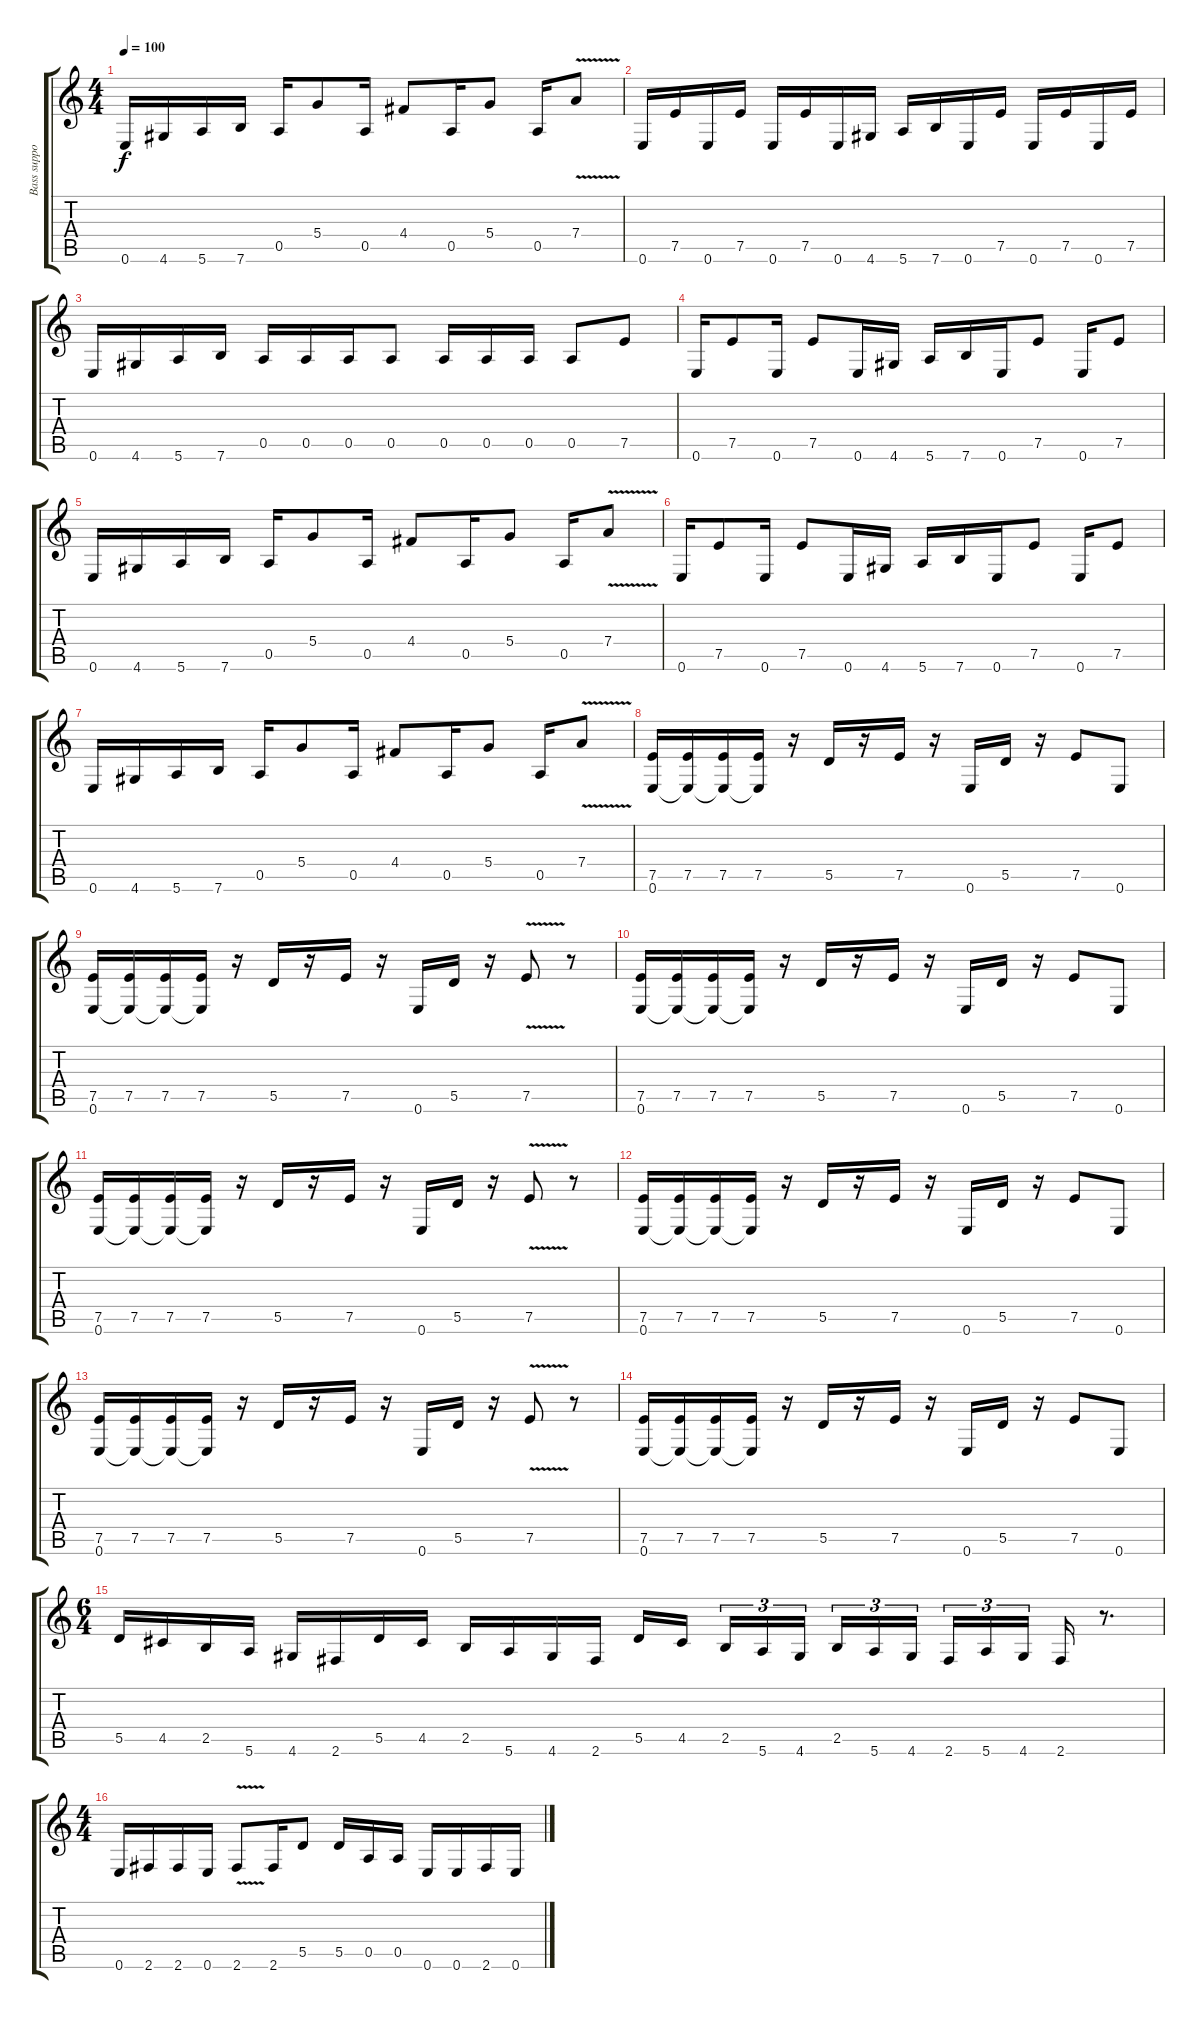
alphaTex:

\track ("Bass support" "Bass suppo") {instrument overdrivenguitar}
\staff {score tabs}
\tuning (E4 B3 G3 D3 A2 E2) {hide}
\ts (4 4)
\tempo 100
\clef g2
\ks c
0.6.16{dy f} 4.6.16 5.6.16 7.6.16 0.5.16 5.4.8 0.5.16 4.4.8 0.5.16 5.4.8 0.5.16 7.4{v}.8 |
0.6.16 7.5.16 0.6.16 7.5.16 0.6.16 7.5.16 0.6.16 4.6.16 5.6.16 7.6.16 0.6.16 7.5.16 0.6.16 7.5.16 0.6.16 7.5.16 |
0.6.16 4.6.16 5.6.16 7.6.16 0.5.16 0.5.16 0.5.16 0.5.8 0.5.16 0.5.16 0.5.16 0.5.8 7.5.8 |
0.6.16 7.5.8 0.6.16 7.5.8 0.6.16 4.6.16 5.6.16 7.6.16 0.6.16 7.5.8 0.6.16 7.5.8 |
0.6.16 4.6.16 5.6.16 7.6.16 0.5.16 5.4.8 0.5.16 4.4.8 0.5.16 5.4.8 0.5.16 7.4{v}.8 |
0.6.16 7.5.8 0.6.16 7.5.8 0.6.16 4.6.16 5.6.16 7.6.16 0.6.16 7.5.8 0.6.16 7.5.8 |
0.6.16 4.6.16 5.6.16 7.6.16 0.5.16 5.4.8 0.5.16 4.4.8 0.5.16 5.4.8 0.5.16 7.4{v}.8 |
(7.5 0.6).16 (7.5 0.6{t}).16 (7.5 0.6{t}).16 (7.5 0.6{t}).16 r.16 5.5.16 r.16 7.5.16 r.16 0.6.16 5.5.16 r.16 7.5.8 0.6.8 |
(7.5 0.6).16 (7.5 0.6{t}).16 (7.5 0.6{t}).16 (7.5 0.6{t}).16 r.16 5.5.16 r.16 7.5.16 r.16 0.6.16 5.5.16 r.16 7.5{v}.8 r.8 |
(7.5 0.6).16 (7.5 0.6{t}).16 (7.5 0.6{t}).16 (7.5 0.6{t}).16 r.16 5.5.16 r.16 7.5.16 r.16 0.6.16 5.5.16 r.16 7.5.8 0.6.8 |
(7.5 0.6).16 (7.5 0.6{t}).16 (7.5 0.6{t}).16 (7.5 0.6{t}).16 r.16 5.5.16 r.16 7.5.16 r.16 0.6.16 5.5.16 r.16 7.5{v}.8 r.8 |
(7.5 0.6).16 (7.5 0.6{t}).16 (7.5 0.6{t}).16 (7.5 0.6{t}).16 r.16 5.5.16 r.16 7.5.16 r.16 0.6.16 5.5.16 r.16 7.5.8 0.6.8 |
(7.5 0.6).16 (7.5 0.6{t}).16 (7.5 0.6{t}).16 (7.5 0.6{t}).16 r.16 5.5.16 r.16 7.5.16 r.16 0.6.16 5.5.16 r.16 7.5{v}.8 r.8 |
(7.5 0.6).16 (7.5 0.6{t}).16 (7.5 0.6{t}).16 (7.5 0.6{t}).16 r.16 5.5.16 r.16 7.5.16 r.16 0.6.16 5.5.16 r.16 7.5.8 0.6.8 |
\ts (6 4)
5.5.16 4.5.16 2.5.16 5.6.16 4.6.16 2.6.16 5.5.16 4.5.16 2.5.16 5.6.16 4.6.16 2.6.16 5.5.16 4.5.16 2.5.16{tu (3 2)} 5.6.16{tu (3 2)} 4.6.16{tu (3 2)} 2.5.16{tu (3 2)} 5.6.16{tu (3 2)} 4.6.16{tu (3 2)} 2.6.16{tu (3 2)} 5.6.16{tu (3 2)} 4.6.16{tu (3 2)} 2.6.16 r.8{d} |
\ts (4 4)
0.6.16{volume 14} 2.6.16 2.6.16 0.6.16 2.6{v}.8 2.6.16 5.5.8 5.5.16 0.5.16 0.5.16 0.6.16 0.6.16 2.6.16 0.6.16
